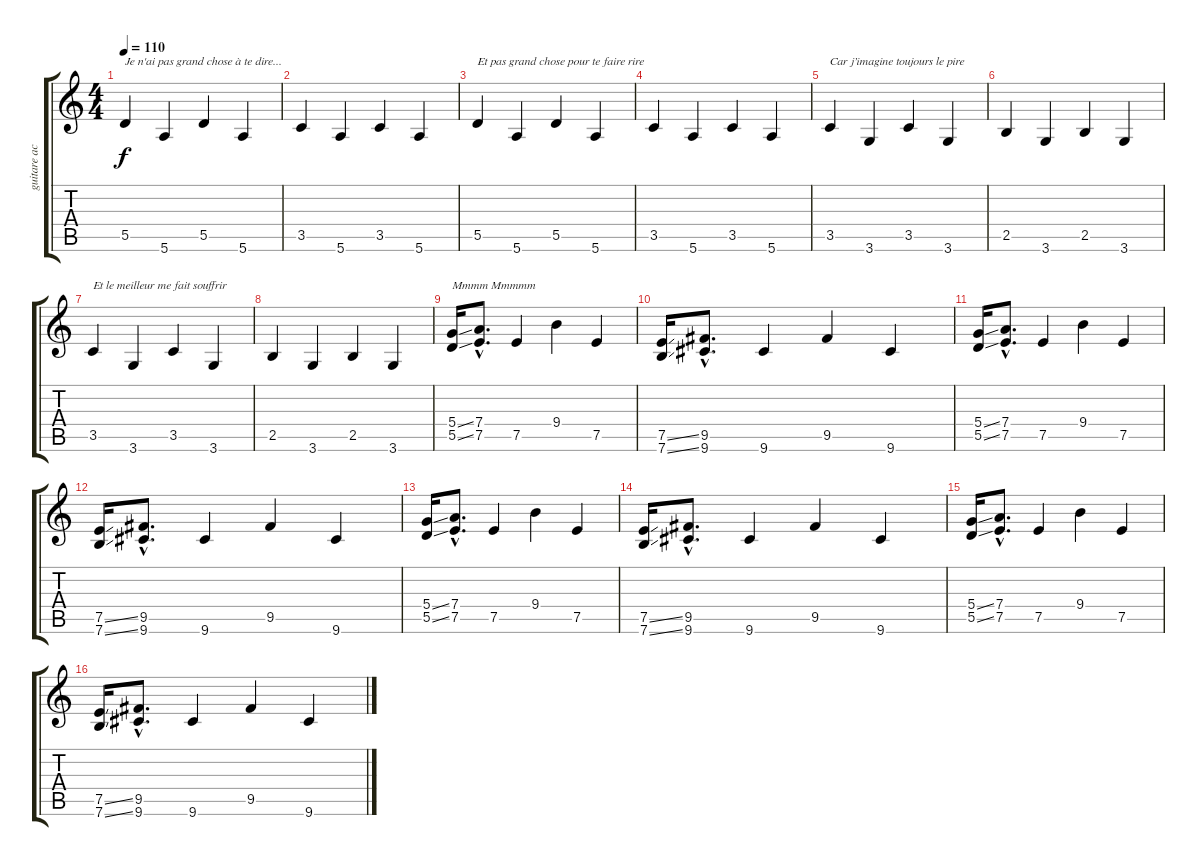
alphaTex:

\track ("guitare acoustique" "guitare ac") {instrument acousticguitarsteel}
\staff {score tabs}
\tuning (E4 B3 G3 D3 A2 E2) {hide}
\ts (4 4)
\tempo 110
\clef g2
\ks c
5.5.4{txt "Je n'ai pas grand chose à te dire..." dy f} 5.6.4 5.5.4 5.6.4 |
3.5.4 5.6.4 3.5.4 5.6.4 |
5.5.4{txt "Et pas grand chose pour te faire rire"} 5.6.4 5.5.4 5.6.4 |
3.5.4 5.6.4 3.5.4 5.6.4 |
3.5.4{txt "Car j’imagine toujours le pire"} 3.6.4 3.5.4 3.6.4 |
2.5.4 3.6.4 2.5.4 3.6.4 |
3.5.4{txt "Et le meilleur me fait souffrir"} 3.6.4 3.5.4 3.6.4 |
2.5.4 3.6.4 2.5.4 3.6.4 |
(5.4{ss} 5.5{ss}).16{txt "Mmmm Mmmmm"} (7.4{hac} 7.5{hac}).8{d} 7.5.4 9.4.4 7.5.4 |
(7.5{ss} 7.6{ss}).16 (9.5{hac} 9.6{hac}).8{d} 9.6.4 9.5.4 9.6.4 |
(5.4{ss} 5.5{ss}).16 (7.4{hac} 7.5{hac}).8{d} 7.5.4 9.4.4 7.5.4 |
(7.5{ss} 7.6{ss}).16 (9.5{hac} 9.6{hac}).8{d} 9.6.4 9.5.4 9.6.4 |
(5.4{ss} 5.5{ss}).16 (7.4{hac} 7.5{hac}).8{d} 7.5.4 9.4.4 7.5.4 |
(7.5{ss} 7.6{ss}).16 (9.5{hac} 9.6{hac}).8{d} 9.6.4 9.5.4 9.6.4 |
(5.4{ss} 5.5{ss}).16 (7.4{hac} 7.5{hac}).8{d} 7.5.4 9.4.4 7.5.4 |
(7.5{ss} 7.6{ss}).16 (9.5{hac} 9.6{hac}).8{d} 9.6.4 9.5.4 9.6.4
